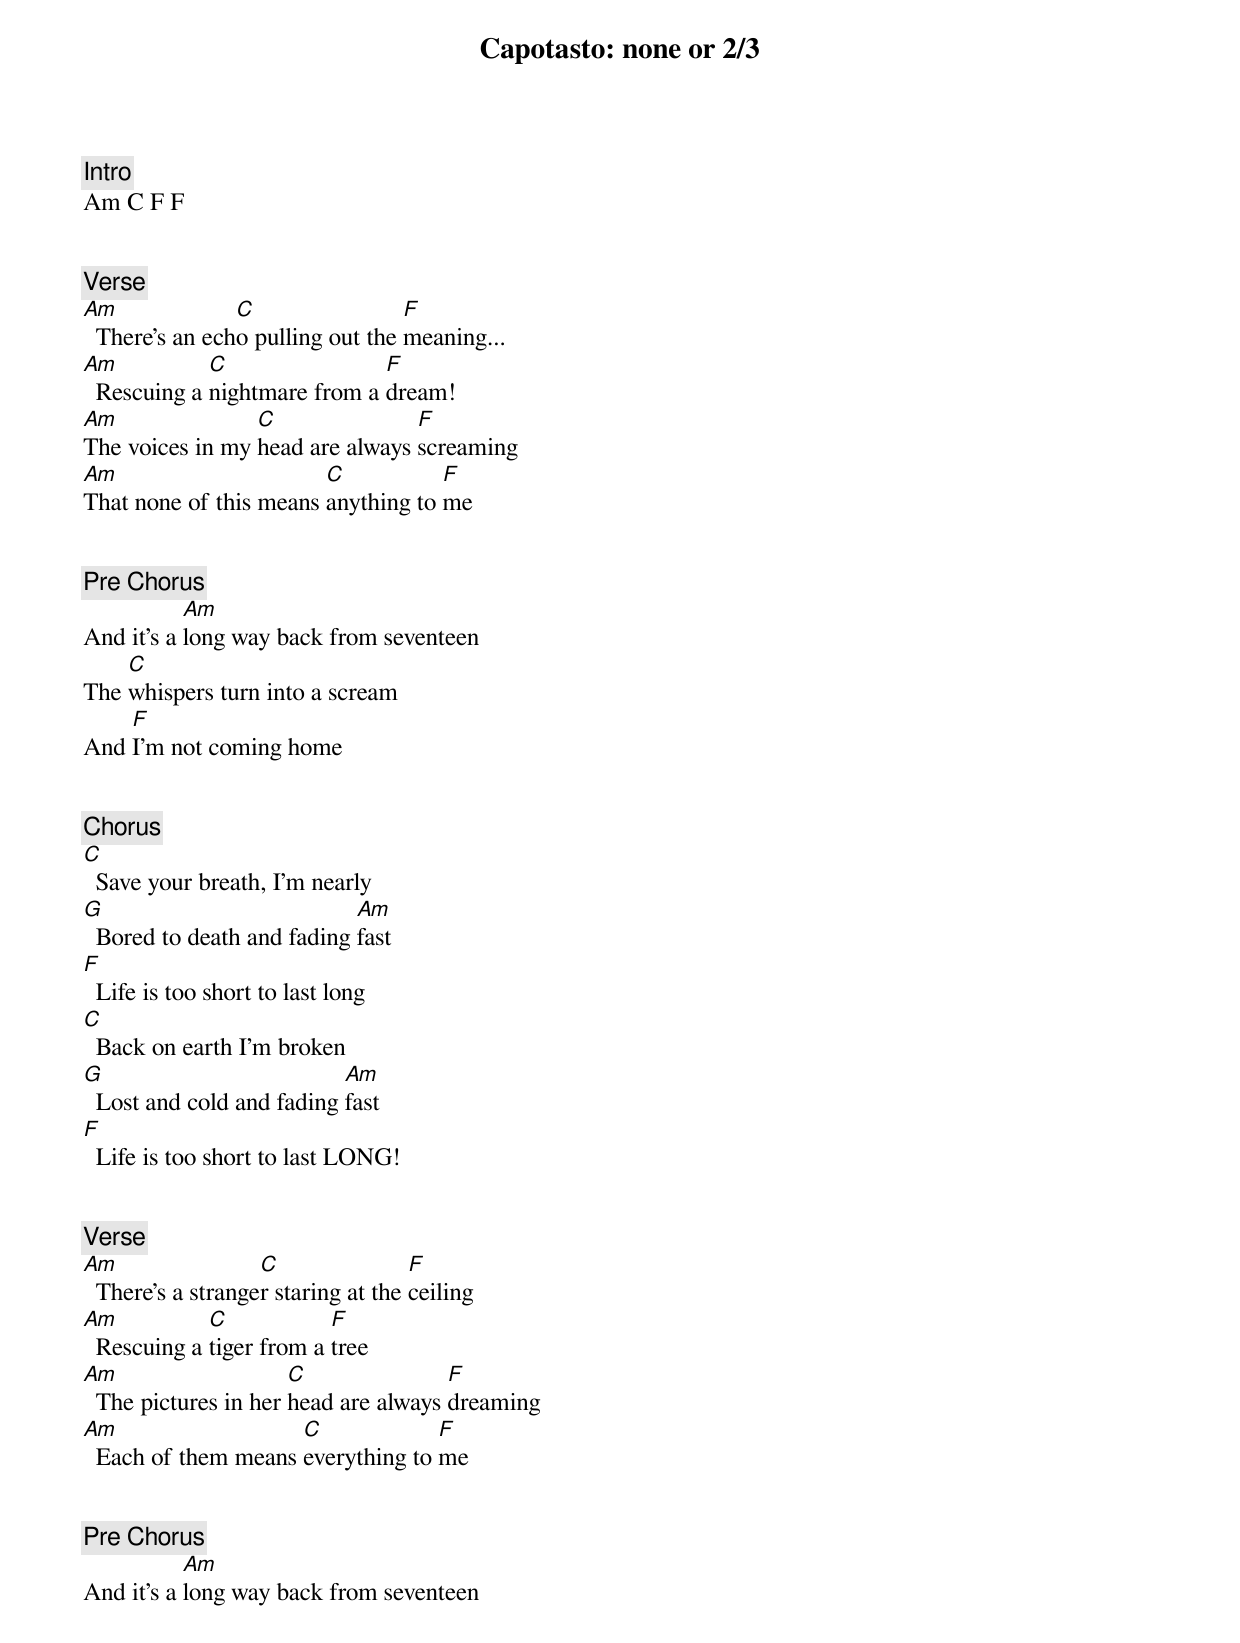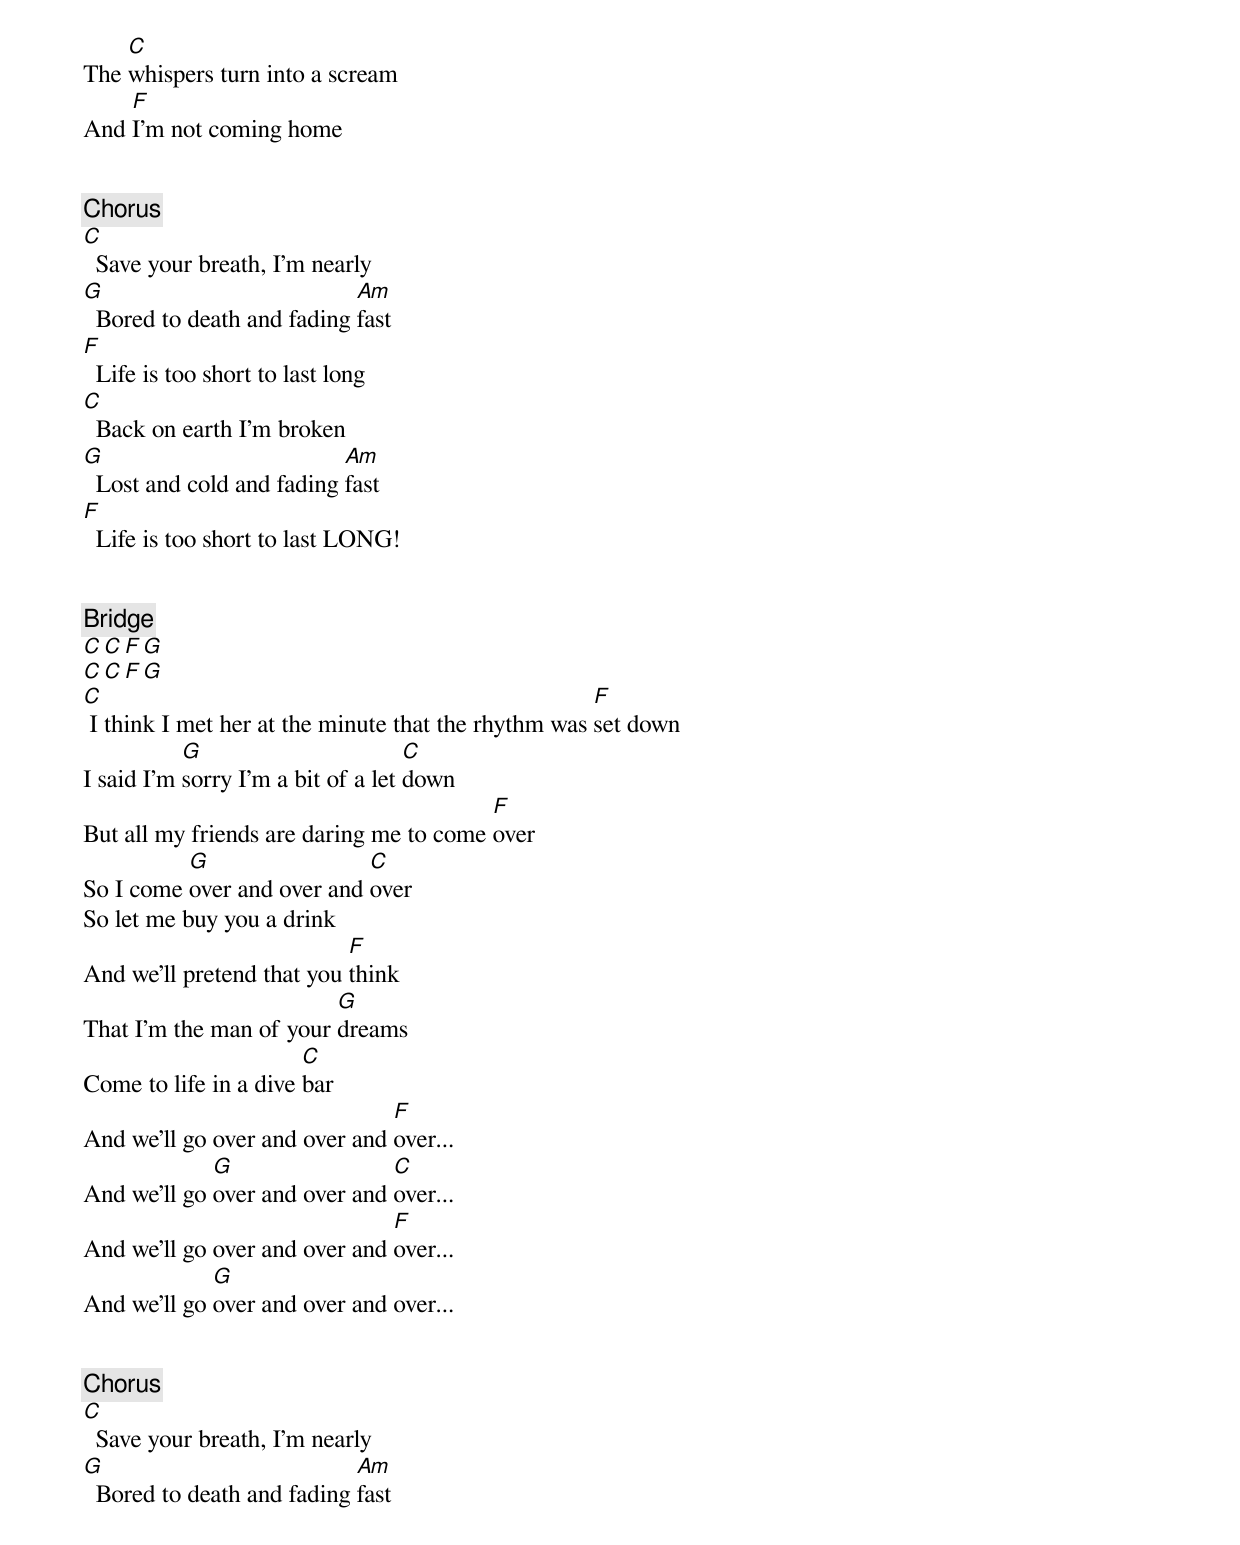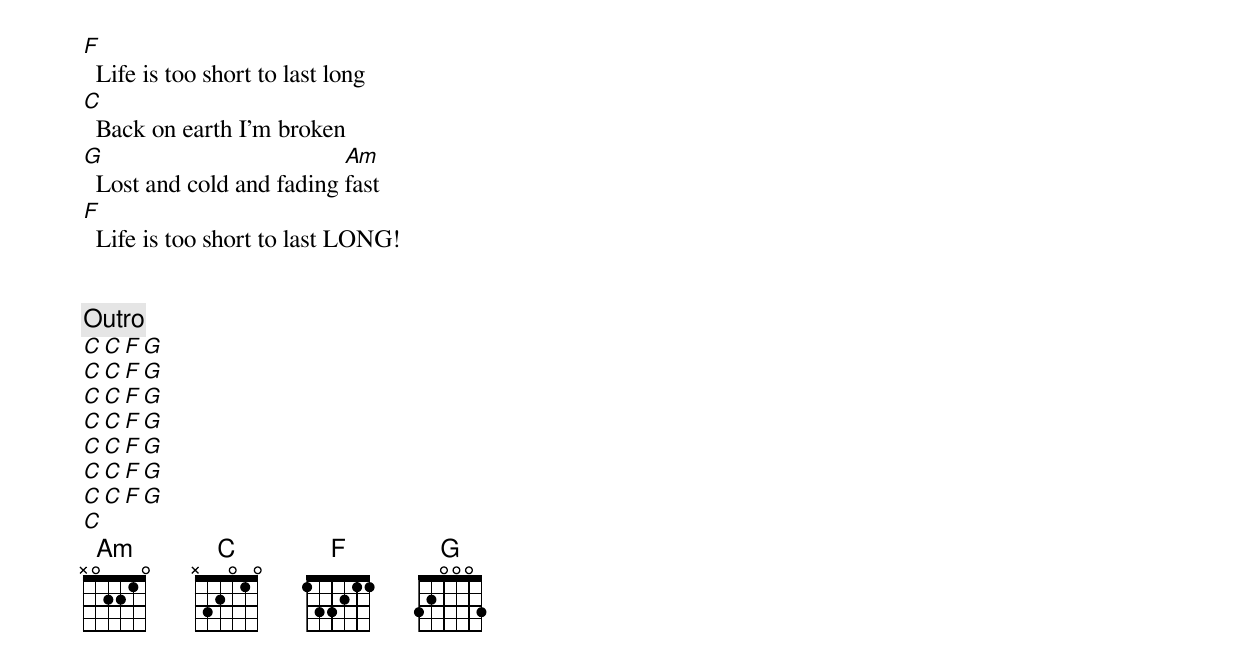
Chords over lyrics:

Capotasto: none or 2/3

[Intro]
Am C F F


[Verse]
Am              C                 F
  There's an echo pulling out the meaning...
Am           C                F
  Rescuing a nightmare from a dream!
Am               C               F
The voices in my head are always screaming
Am                      C           F
That none of this means anything to me


[Pre Chorus]
           Am
And it's a long way back from seventeen
    C
The whispers turn into a scream
    F
And I'm not coming home


[Chorus]
C
  Save your breath, I'm nearly
G                           Am
  Bored to death and fading fast
F
  Life is too short to last long
C
  Back on earth I'm broken
G                          Am
  Lost and cold and fading fast
F
  Life is too short to last LONG!


[Verse]
Am                 C                F
  There's a stranger staring at the ceiling
Am           C            F
  Rescuing a tiger from a tree
Am                    C               F
  The pictures in her head are always dreaming
Am                   C             F
  Each of them means everything to me


[Pre Chorus]
           Am
And it's a long way back from seventeen
    C
The whispers turn into a scream
    F
And I'm not coming home


[Chorus]
C
  Save your breath, I'm nearly
G                           Am
  Bored to death and fading fast
F
  Life is too short to last long
C
  Back on earth I'm broken
G                          Am
  Lost and cold and fading fast
F
  Life is too short to last LONG!


[Bridge]
C C F G
C C F G
C                                                    F
 I think I met her at the minute that the rhythm was set down
           G                        C
I said I'm sorry I'm a bit of a let down
                                         F
But all my friends are daring me to come over
          G                 C
So I come over and over and over
So let me buy you a drink
                           F
And we'll pretend that you think
                         G
That I'm the man of your dreams
                       C
Come to life in a dive bar
                               F
And we'll go over and over and over...
             G                 C
And we'll go over and over and over...
                               F
And we'll go over and over and over...
             G
And we'll go over and over and over...


[Chorus]
C
  Save your breath, I'm nearly
G                           Am
  Bored to death and fading fast
F
  Life is too short to last long
C
  Back on earth I'm broken
G                          Am
  Lost and cold and fading fast
F
  Life is too short to last LONG!


[Outro]
C C F G
C C F G
C C F G
C C F G
C C F G
C C F G
C C F G
C
